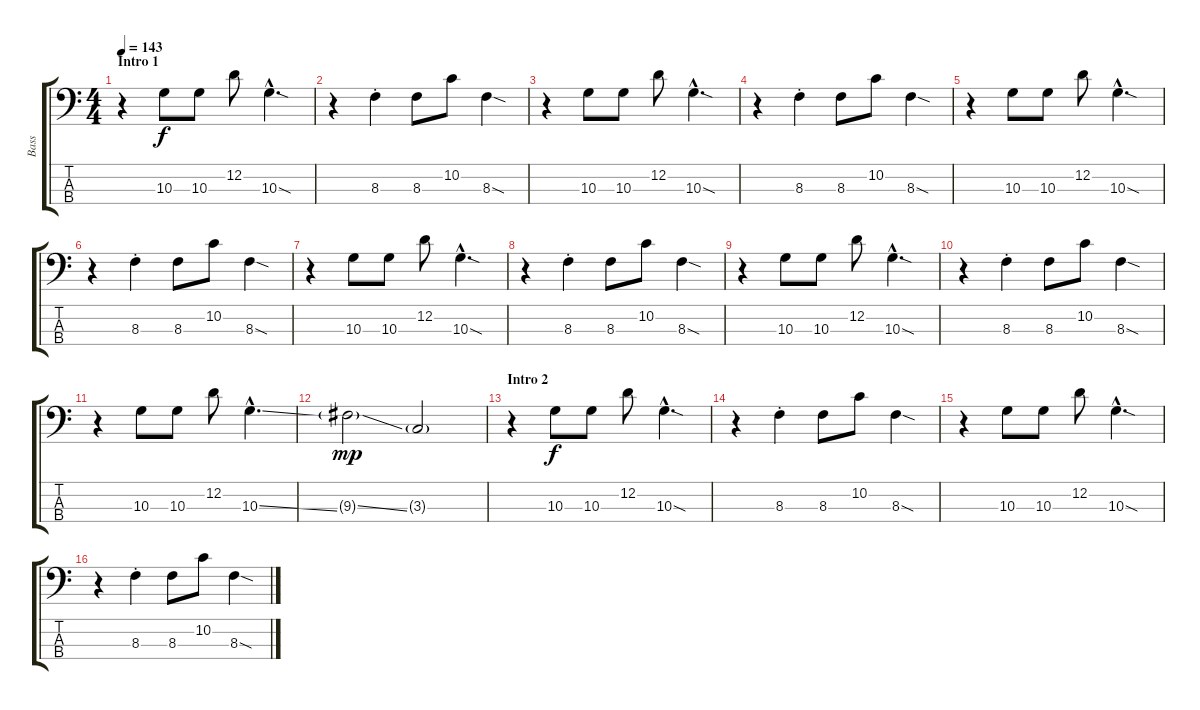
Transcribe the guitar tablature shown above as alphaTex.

\track ("Bass" "Bass") {instrument electricbassfinger}
\staff {score tabs}
\tuning (G2 D2 A1 D1) {hide}
\ts (4 4)
\section ("" "Intro 1")
\tempo 143
\clef f4
\ks c
r.4{dy f instrument electricbassfinger} 10.3.8 10.3.8 12.2.8 10.3{sod hac}.4{d} |
r.4 8.3{st}.4 8.3.8 10.2.8 8.3{sod}.4 |
r.4 10.3.8 10.3.8 12.2.8 10.3{sod hac}.4{d} |
r.4 8.3{st}.4 8.3.8 10.2.8 8.3{sod}.4 |
r.4 10.3.8 10.3.8 12.2.8 10.3{sod hac}.4{d} |
r.4 8.3{st}.4 8.3.8 10.2.8 8.3{sod}.4 |
r.4 10.3.8 10.3.8 12.2.8 10.3{sod hac}.4{d} |
r.4 8.3{st}.4 8.3.8 10.2.8 8.3{sod}.4 |
r.4 10.3.8 10.3.8 12.2.8 10.3{sod hac}.4{d} |
r.4 8.3{st}.4 8.3.8 10.2.8 8.3{sod}.4 |
r.4 10.3.8 10.3.8 12.2.8 10.3{ss hac}.4{d} |
9.3{ss g}.2{dy mp} 3.3{g}.2 |
\section ("" "Intro 2")
r.4 10.3.8{dy f} 10.3.8 12.2.8 10.3{sod hac}.4{d} |
r.4 8.3{st}.4 8.3.8 10.2.8 8.3{sod}.4 |
r.4 10.3.8 10.3.8 12.2.8 10.3{sod hac}.4{d} |
r.4 8.3{st}.4 8.3.8 10.2.8 8.3{sod}.4
